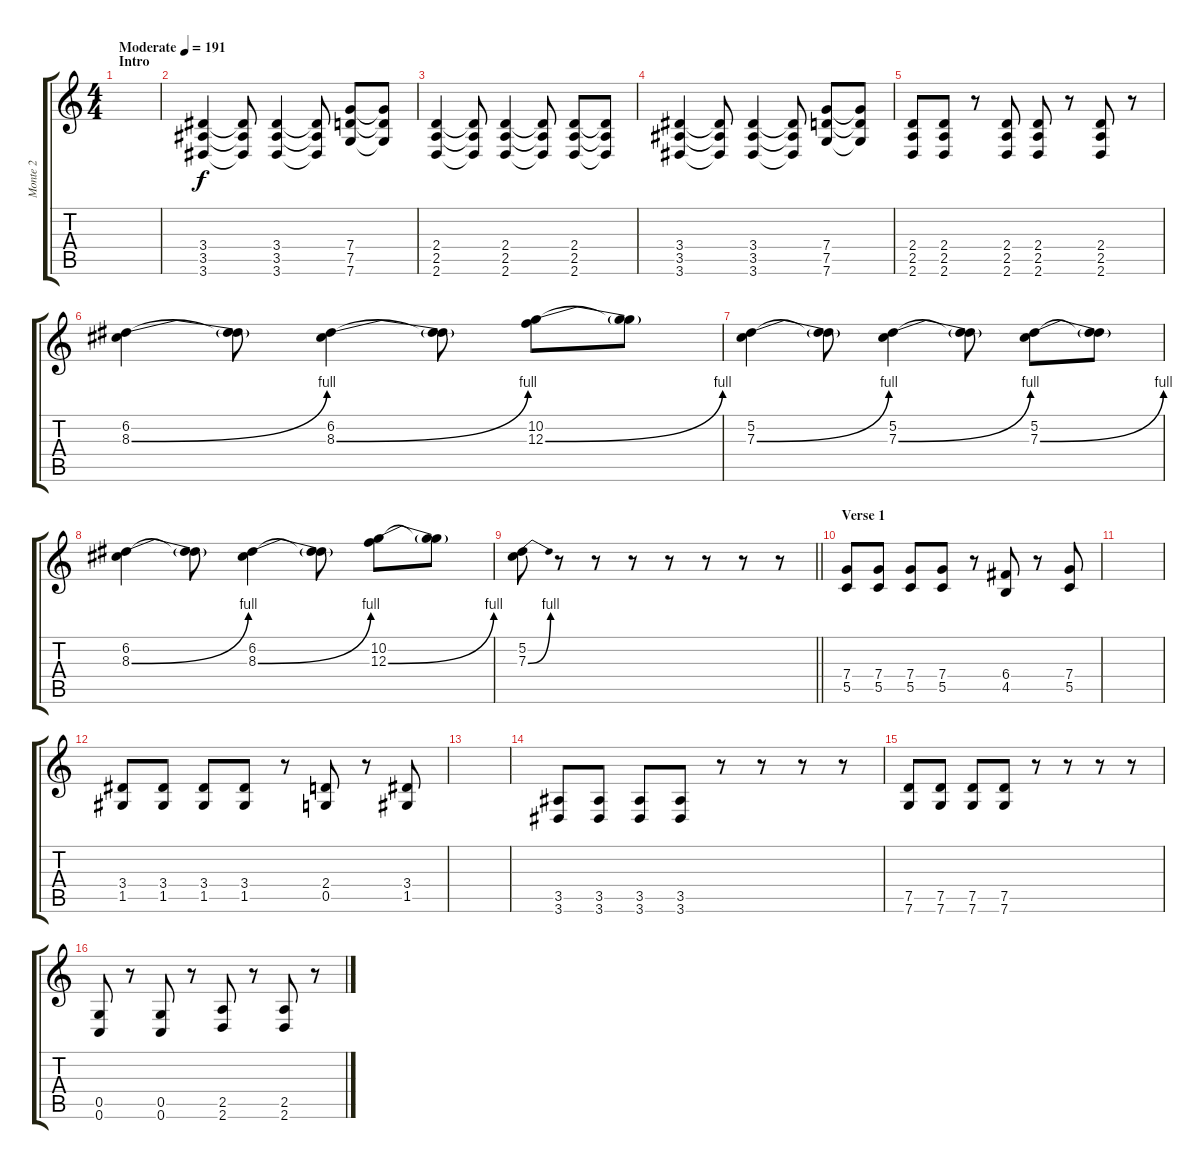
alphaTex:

\track ("Monte 2" "Monte 2") {instrument distortionguitar}
\staff {score tabs}
\tuning (D4 A3 F3 C3 G2 C2) {hide}
\ts (4 4)
\section ("" "Intro")
\tempo (191 "Moderate")
\clef g2
\ks c
|
(3.4 3.5 3.6).4 (3.4{t} 3.5{t} 3.6{t}).8 (3.4 3.5 3.6).4 (3.4{t} 3.5{t} 3.6{t}).8 (7.4 7.5 7.6).8 (7.4{t} 7.5{t} 7.6{t}).8 |
(2.4 2.5 2.6).4 (2.4{t} 2.5{t} 2.6{t}).8 (2.4 2.5 2.6).4 (2.4{t} 2.5{t} 2.6{t}).8 (2.4 2.5 2.6).8 (2.4{t} 2.5{t} 2.6{t}).8 |
(3.4 3.5 3.6).4 (3.4{t} 3.5{t} 3.6{t}).8 (3.4 3.5 3.6).4 (3.4{t} 3.5{t} 3.6{t}).8 (7.4 7.5 7.6).8 (7.4{t} 7.5{t} 7.6{t}).8 |
(2.4 2.5 2.6).8 (2.4 2.5 2.6).8 r.8 (2.4 2.5 2.6).8 (2.4 2.5 2.6).8 r.8 (2.4 2.5 2.6).8 r.8 |
(6.2 8.3{be (bend 0 0 60 4)}).4 (6.2{t} 8.3{t}).8 (6.2 8.3{be (bend 0 0 60 4)}).4 (6.2{t} 8.3{t}).8 (10.2 12.3{be (bend 0 0 60 4)}).8 (10.2{t} 12.3{t}).8 |
(5.2 7.3{be (bend 0 0 60 4)}).4 (5.2{t} 7.3{t}).8 (5.2 7.3{be (bend 0 0 60 4)}).4 (5.2{t} 7.3{t}).8 (5.2 7.3{be (bend 0 0 60 4)}).8 (5.2{t} 7.3{t}).8 |
(6.2 8.3{be (bend 0 0 60 4)}).4 (6.2{t} 8.3{t}).8 (6.2 8.3{be (bend 0 0 60 4)}).4 (6.2{t} 8.3{t}).8 (10.2 12.3{be (bend 0 0 60 4)}).8 (10.2{t} 12.3{t}).8 |
\barLineRight lightlight
(5.2 7.3{be (bend 0 0 60 4)}).8 r.8 r.8 r.8 r.8 r.8 r.8 r.8 |
\section ("" "Verse 1")
(7.4 5.5).8 (7.4 5.5).8 (7.4 5.5).8 (7.4 5.5).8 r.8 (6.4 4.5).8 r.8 (7.4 5.5).8 |
|
(3.4 1.5).8 (3.4 1.5).8 (3.4 1.5).8 (3.4 1.5).8 r.8 (2.4 0.5).8 r.8 (3.4 1.5).8 |
|
(3.5 3.6).8 (3.5 3.6).8 (3.5 3.6).8 (3.5 3.6).8 r.8 r.8 r.8 r.8 |
(7.5 7.6).8 (7.5 7.6).8 (7.5 7.6).8 (7.5 7.6).8 r.8 r.8 r.8 r.8 |
(0.5 0.6).8 r.8 (0.5 0.6).8 r.8 (2.5 2.6).8 r.8 (2.5 2.6).8 r.8
